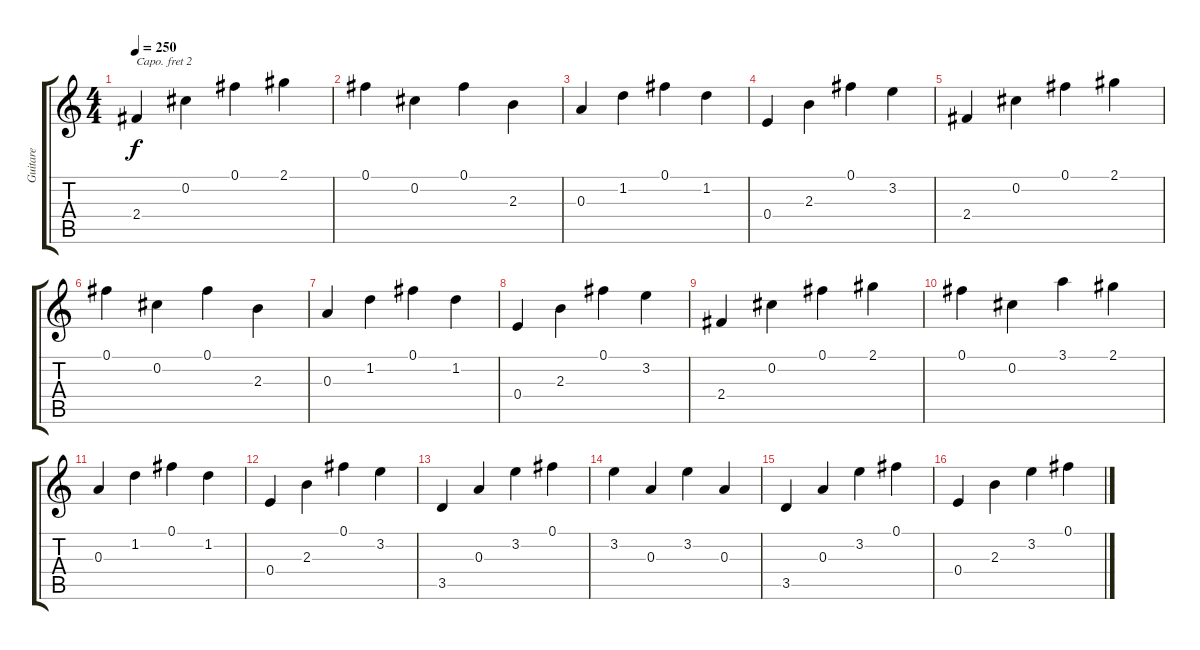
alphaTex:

\track ("Guitare" "Guitare") {instrument acousticguitarnylon}
\staff {score tabs}
\capo 2
\tuning (E4 B3 G3 D3 A2 E2) {hide}
\ts (4 4)
\tempo 250
\clef g2
\ks c
2.4.4{dy f} 0.2.4 0.1.4 2.1.4 |
0.1.4 0.2.4 0.1.4 2.3.4 |
0.3.4 1.2.4 0.1.4 1.2.4 |
0.4.4 2.3.4 0.1.4 3.2.4 |
2.4.4 0.2.4 0.1.4 2.1.4 |
0.1.4 0.2.4 0.1.4 2.3.4 |
0.3.4 1.2.4 0.1.4 1.2.4 |
0.4.4 2.3.4 0.1.4 3.2.4 |
2.4.4 0.2.4 0.1.4 2.1.4 |
0.1.4 0.2.4 3.1.4 2.1.4 |
0.3.4 1.2.4 0.1.4 1.2.4 |
0.4.4 2.3.4 0.1.4 3.2.4 |
3.5.4 0.3.4 3.2.4 0.1.4 |
3.2.4 0.3.4 3.2.4 0.3.4 |
3.5.4 0.3.4 3.2.4 0.1.4 |
0.4.4 2.3.4 3.2.4 0.1.4
